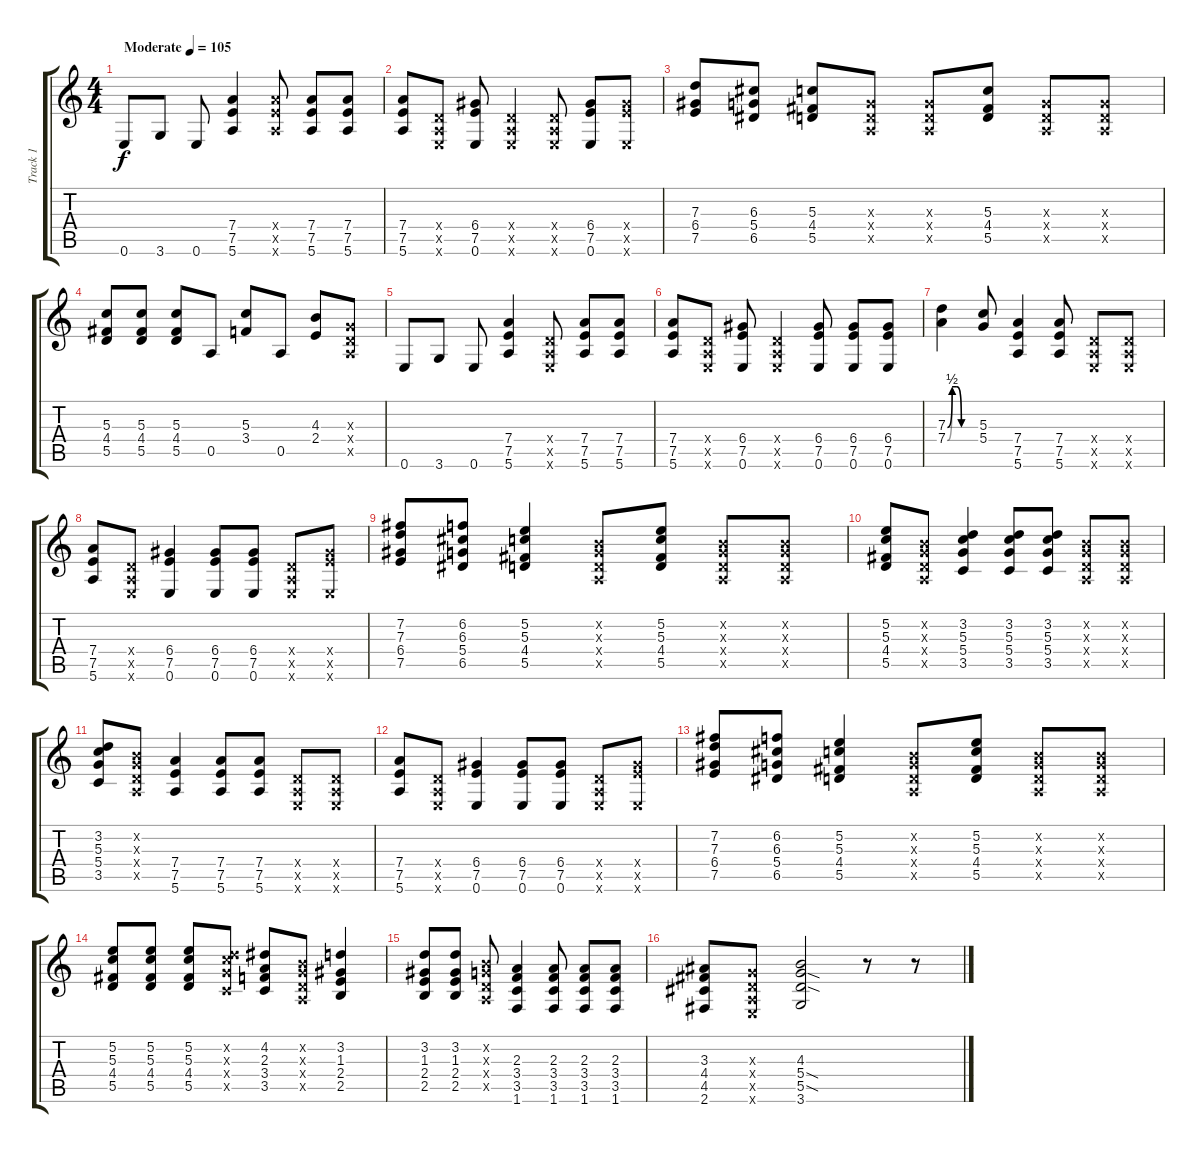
\track ("Track 1" "Track 1") {instrument acousticguitarsteel}
\staff {score tabs}
\tuning (E4 B3 G3 D3 A2 E2) {hide}
\ts (4 4)
\tempo (105 "Moderate")
\clef g2
\ks c
0.6.8{dy f instrument acousticguitarsteel} 3.6.8 0.6.8 (7.4 7.5 5.6).4 (7.4{x} 7.5{x} 5.6{x}).8 (7.4 7.5 5.6).8 (7.4 7.5 5.6).8 |
(7.4 7.5 5.6).8 (0.4{x} 0.5{x} 0.6{x}).8 (6.4 7.5 0.6).8 (0.4{x} 0.5{x} 0.6{x}).4 (0.4{x} 0.5{x} 0.6{x}).8 (6.4 7.5 0.6).8 (6.4{x} 7.5{x} 0.6{x}).8 |
(7.3 6.4 7.5).8 (6.3 5.4 6.5).8 (5.3 4.4 5.5).8 (0.3{x} 0.4{x} 0.5{x}).8 (0.3{x} 0.4{x} 0.5{x}).8 (5.3 4.4 5.5).8 (0.3{x} 0.4{x} 0.5{x}).8 (0.3{x} 0.4{x} 0.5{x}).8 |
(5.3 4.4 5.5).8 (5.3 4.4 5.5).8 (5.3 4.4 5.5).8 0.5.8 (5.3 3.4).8 0.5.8 (4.3 2.4).8 (0.3{x} 0.4{x} 0.5{x}).8 |
0.6.8 3.6.8 0.6.8 (7.4 7.5 5.6).4 (0.4{x} 0.5{x} 0.6{x}).8 (7.4 7.5 5.6).8 (7.4 7.5 5.6).8 |
(7.4 7.5 5.6).8 (0.4{x} 0.5{x} 0.6{x}).8 (6.4 7.5 0.6).8 (0.4{x} 0.5{x} 0.6{x}).4 (6.4 7.5 0.6).8 (6.4 7.5 0.6).8 (6.4 7.5 0.6).8 |
(7.3{be (custom 0 0 10 2 20 2 30 0 60 0)} 7.4{be (custom 0 0 10 2 20 2 30 0 60 0)}).4 (5.3 5.4).8 (7.4 7.5 5.6).4 (7.4 7.5 5.6).8 (0.4{x} 0.5{x} 0.6{x}).8 (0.4{x} 0.5{x} 0.6{x}).8 |
(7.4 7.5 5.6).8 (0.4{x} 0.5{x} 0.6{x}).8 (6.4 7.5 0.6).4 (6.4 7.5 0.6).8 (6.4 7.5 0.6).8 (0.4{x} 0.5{x} 0.6{x}).8 (6.4{x} 7.5{x} 0.6{x}).8 |
(7.2 7.3 6.4 7.5).8 (6.2 6.3 5.4 6.5).8 (5.2 5.3 4.4 5.5).4 (0.2{x} 0.3{x} 0.4{x} 0.5{x}).8 (5.2 5.3 4.4 5.5).8 (0.2{x} 0.3{x} 0.4{x} 0.5{x}).8 (0.2{x} 0.3{x} 0.4{x} 0.5{x}).8 |
(5.2 5.3 4.4 5.5).8 (0.2{x} 0.3{x} 0.4{x} 0.5{x}).8 (3.2 5.3 5.4 3.5).4 (3.2 5.3 5.4 3.5).8 (3.2 5.3 5.4 3.5).8 (0.2{x} 0.3{x} 0.4{x} 0.5{x}).8 (0.2{x} 0.3{x} 0.4{x} 0.5{x}).8 |
(3.2 5.3 5.4 3.5).8 (0.2{x} 0.3{x} 0.4{x} 0.5{x}).8 (7.4 7.5 5.6).4 (7.4 7.5 5.6).8 (7.4 7.5 5.6).8 (0.4{x} 0.5{x} 0.6{x}).8 (0.4{x} 0.5{x} 0.6{x}).8 |
(7.4 7.5 5.6).8 (0.4{x} 0.5{x} 0.6{x}).8 (6.4 7.5 0.6).4 (6.4 7.5 0.6).8 (6.4 7.5 0.6).8 (0.4{x} 0.5{x} 0.6{x}).8 (6.4{x} 7.5{x} 0.6{x}).8 |
(7.2 7.3 6.4 7.5).8 (6.2 6.3 5.4 6.5).8 (5.2 5.3 4.4 5.5).4 (0.2{x} 0.3{x} 0.4{x} 0.5{x}).8 (5.2 5.3 4.4 5.5).8 (0.2{x} 0.3{x} 0.4{x} 0.5{x}).8 (0.2{x} 0.3{x} 0.4{x} 0.5{x}).8 |
(5.2 5.3 4.4 5.5).8 (5.2 5.3 4.4 5.5).8 (5.2 5.3 4.4 5.5).8 (3.2{x} 5.3{x} 5.4{x} 3.5{x}).8 (4.2 2.3 3.4 3.5).8 (0.2{x} 0.3{x} 0.4{x} 0.5{x}).8 (3.2 1.3 2.4 2.5).4 |
(3.2 1.3 2.4 2.5).8 (3.2 1.3 2.4 2.5).8 (0.2{x} 0.3{x} 0.4{x} 0.5{x}).8 (2.3 3.4 3.5 1.6).4 (2.3 3.4 3.5 1.6).8 (2.3 3.4 3.5 1.6).8 (2.3 3.4 3.5 1.6).8 |
(3.3 4.4 4.5 2.6).8 (0.3{x} 0.4{x} 0.5{x} 0.6{x}).8 (4.3 5.4{sod} 5.5{sod} 3.6).2 r.8 r.8
